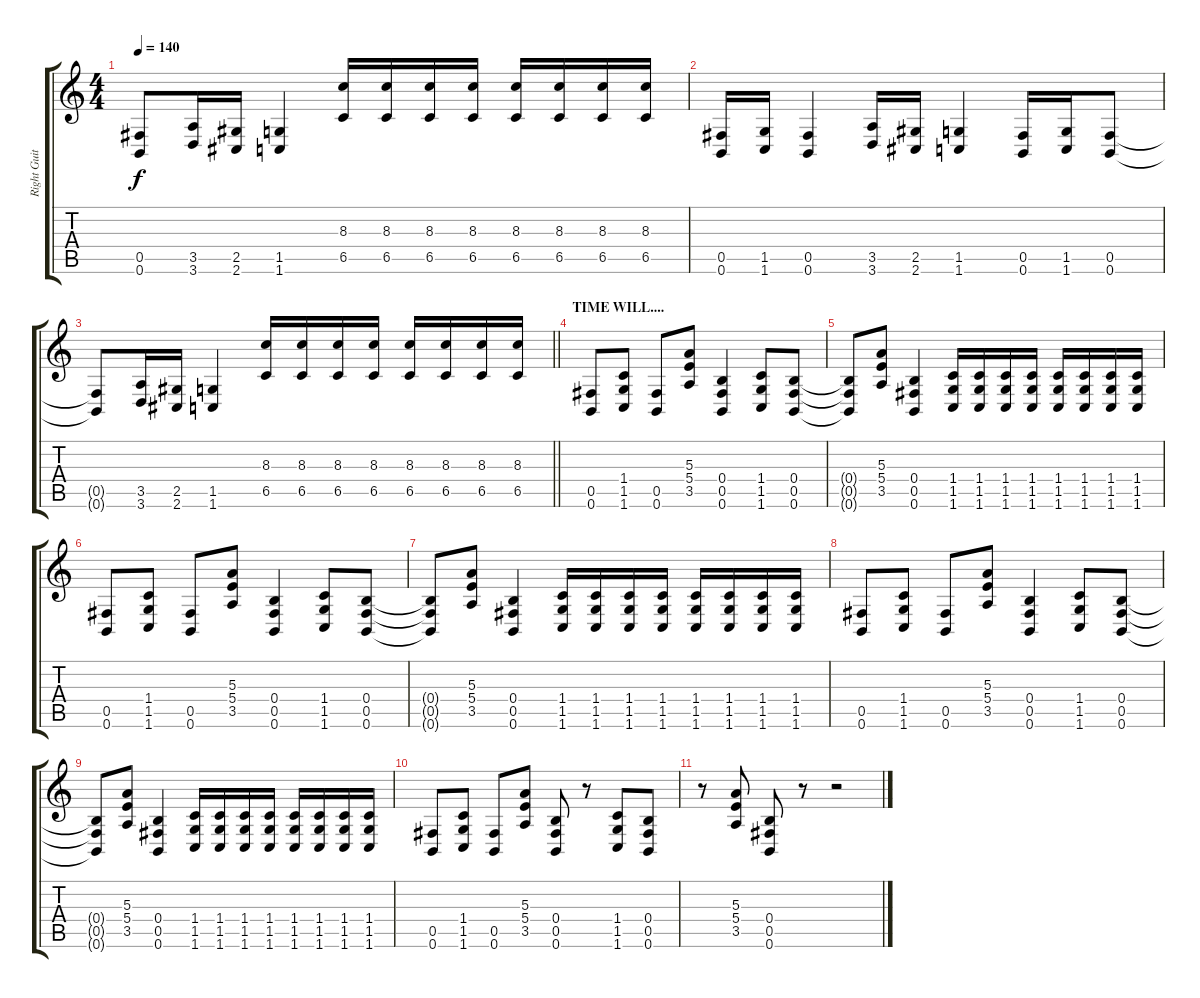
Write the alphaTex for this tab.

\track ("Right Guitar" "Right Guit") {instrument distortionguitar}
\staff {score tabs}
\tuning (Db4 Ab3 E3 B2 Gb2 B1) {hide}
\ts (4 4)
\tempo 140
\clef g2
\ks c
(0.5{t} 0.6{t}).8{dy f} (3.5 3.6).16 (2.5 2.6).16 (1.5 1.6).4 (8.3 6.5).16 (8.3 6.5).16 (8.3 6.5).16 (8.3 6.5).16 (8.3 6.5).16 (8.3 6.5).16 (8.3 6.5).16 (8.3 6.5).16 |
(0.5 0.6).16 (1.5 1.6).16 (0.5 0.6).4 (3.5 3.6).16 (2.5 2.6).16 (1.5 1.6).4 (0.5 0.6).16 (1.5 1.6).16 (0.5 0.6).8 |
\barLineRight lightlight
(0.5{t} 0.6{t}).8 (3.5 3.6).16 (2.5 2.6).16 (1.5 1.6).4 (8.3 6.5).16 (8.3 6.5).16 (8.3 6.5).16 (8.3 6.5).16 (8.3 6.5).16 (8.3 6.5).16 (8.3 6.5).16 (8.3 6.5).16 |
\section ("" "TIME WILL....")
(0.5 0.6).8 (1.4 1.5 1.6).8 (0.5 0.6).8 (5.3 5.4 3.5).8 (0.4 0.5 0.6).4 (1.4 1.5 1.6).8 (0.4 0.5 0.6).8 |
(0.4{t} 0.5{t} 0.6{t}).8 (5.3 5.4 3.5).8 (0.4 0.5 0.6).4 (1.4 1.5 1.6).16 (1.4 1.5 1.6).16 (1.4 1.5 1.6).16 (1.4 1.5 1.6).16 (1.4 1.5 1.6).16 (1.4 1.5 1.6).16 (1.4 1.5 1.6).16 (1.4 1.5 1.6).16 |
(0.5 0.6).8 (1.4 1.5 1.6).8 (0.5 0.6).8 (5.3 5.4 3.5).8 (0.4 0.5 0.6).4 (1.4 1.5 1.6).8 (0.4 0.5 0.6).8 |
(0.4{t} 0.5{t} 0.6{t}).8 (5.3 5.4 3.5).8 (0.4 0.5 0.6).4 (1.4 1.5 1.6).16 (1.4 1.5 1.6).16 (1.4 1.5 1.6).16 (1.4 1.5 1.6).16 (1.4 1.5 1.6).16 (1.4 1.5 1.6).16 (1.4 1.5 1.6).16 (1.4 1.5 1.6).16 |
(0.5 0.6).8 (1.4 1.5 1.6).8 (0.5 0.6).8 (5.3 5.4 3.5).8 (0.4 0.5 0.6).4 (1.4 1.5 1.6).8 (0.4 0.5 0.6).8 |
(0.4{t} 0.5{t} 0.6{t}).8 (5.3 5.4 3.5).8 (0.4 0.5 0.6).4 (1.4 1.5 1.6).16 (1.4 1.5 1.6).16 (1.4 1.5 1.6).16 (1.4 1.5 1.6).16 (1.4 1.5 1.6).16 (1.4 1.5 1.6).16 (1.4 1.5 1.6).16 (1.4 1.5 1.6).16 |
(0.5 0.6).8 (1.4 1.5 1.6).8 (0.5 0.6).8 (5.3 5.4 3.5).8 (0.4 0.5 0.6).8 r.8 (1.4 1.5 1.6).8 (0.4 0.5 0.6).8 |
r.8 (5.3 5.4 3.5).8 (0.4 0.5 0.6).8 r.8 r.2
